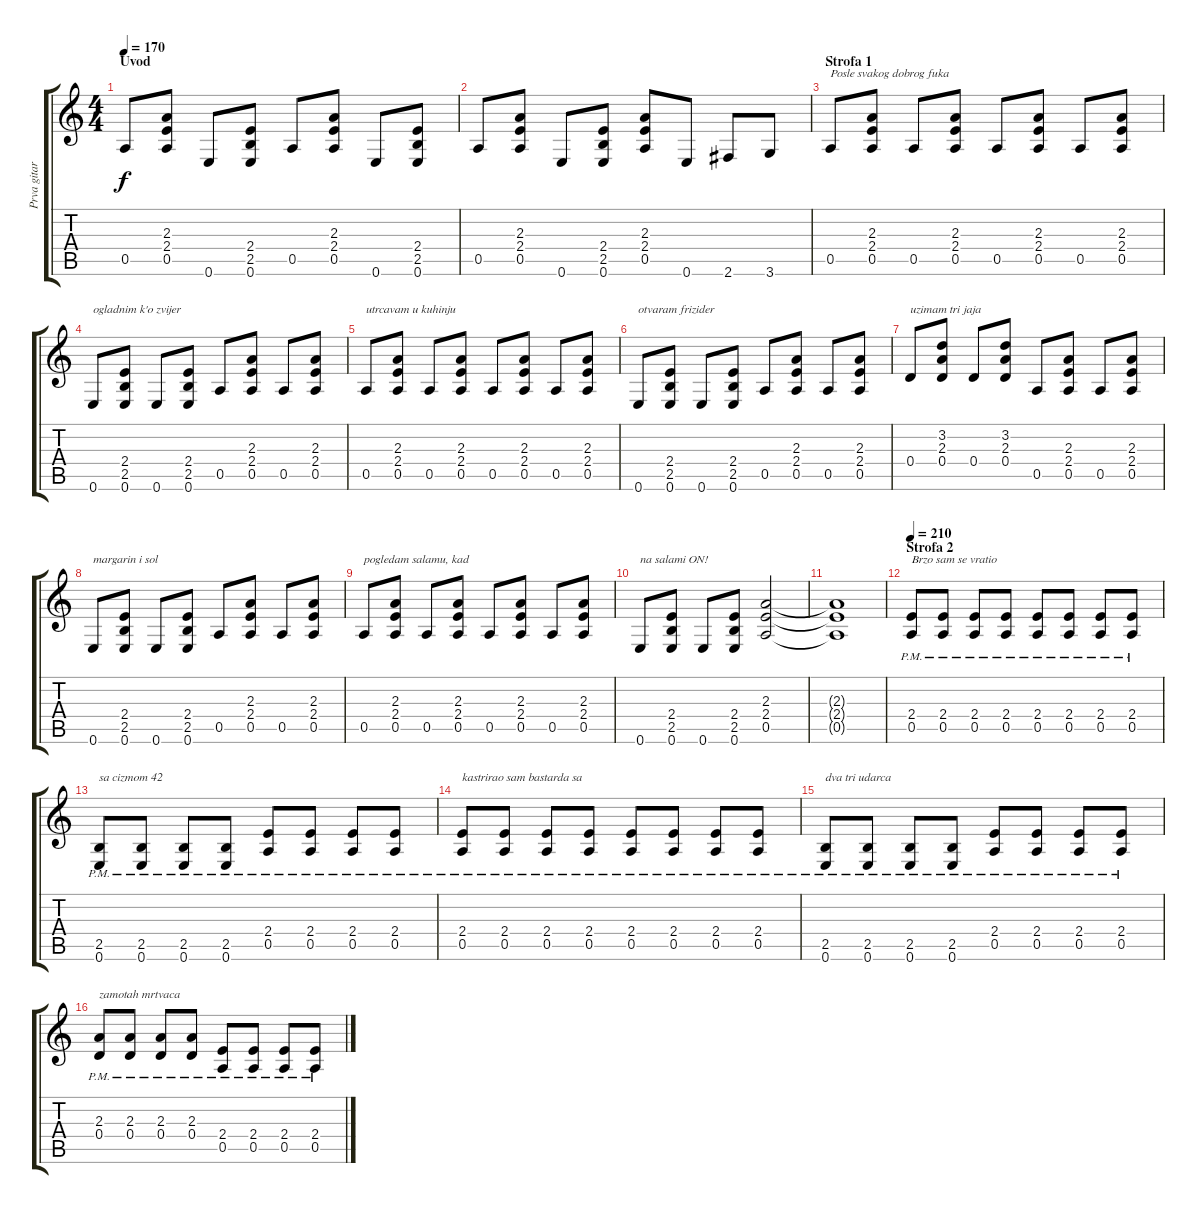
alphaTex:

\track ("Prva gitara" "Prva gitar") {instrument overdrivenguitar}
\staff {score tabs}
\tuning (E4 B3 G3 D3 A2 E2) {hide}
\ts (4 4)
\section ("" "Uvod")
\tempo 170
\clef g2
\ks c
0.5.8{dy f instrument electricguitarmuted} (2.3 2.4 0.5).8 0.6.8 (2.4 2.5 0.6).8 0.5.8 (2.3 2.4 0.5).8 0.6.8 (2.4 2.5 0.6).8 |
0.5.8 (2.3 2.4 0.5).8 0.6.8 (2.4 2.5 0.6).8 (2.3 2.4 0.5).8 0.6.8 2.6.8 3.6.8 |
\section ("" "Strofa 1")
0.5.8{txt "Posle svakog dobrog fuka"} (2.3 2.4 0.5).8 0.5.8 (2.3 2.4 0.5).8 0.5.8 (2.3 2.4 0.5).8 0.5.8 (2.3 2.4 0.5).8 |
0.6.8{txt "ogladnim k'o zvijer"} (2.4 2.5 0.6).8 0.6.8 (2.4 2.5 0.6).8 0.5.8 (2.3 2.4 0.5).8 0.5.8 (2.3 2.4 0.5).8 |
0.5.8{txt "utrcavam u kuhinju"} (2.3 2.4 0.5).8 0.5.8 (2.3 2.4 0.5).8 0.5.8 (2.3 2.4 0.5).8 0.5.8 (2.3 2.4 0.5).8 |
0.6.8{txt "otvaram frizider"} (2.4 2.5 0.6).8 0.6.8 (2.4 2.5 0.6).8 0.5.8 (2.3 2.4 0.5).8 0.5.8 (2.3 2.4 0.5).8 |
0.4.8{txt "uzimam tri jaja"} (3.2 2.3 0.4).8 0.4.8 (3.2 2.3 0.4).8 0.5.8 (2.3 2.4 0.5).8 0.5.8 (2.3 2.4 0.5).8 |
0.6.8{txt "margarin i sol"} (2.4 2.5 0.6).8 0.6.8 (2.4 2.5 0.6).8 0.5.8 (2.3 2.4 0.5).8 0.5.8 (2.3 2.4 0.5).8 |
0.5.8{txt "pogledam salamu, kad"} (2.3 2.4 0.5).8 0.5.8 (2.3 2.4 0.5).8 0.5.8 (2.3 2.4 0.5).8 0.5.8 (2.3 2.4 0.5).8 |
0.6.8{txt "na salami ON!"} (2.4 2.5 0.6).8 0.6.8 (2.4 2.5 0.6).8 (2.3 2.4 0.5).2 |
(2.3{t} 2.4{t} 0.5{t}).1 |
\section ("" "Strofa 2")
\tempo 210
(2.4{pm} 0.5{pm}).8{txt "Brzo sam se vratio" volume 13 instrument electricguitarmuted} (2.4{pm} 0.5{pm}).8 (2.4{pm} 0.5{pm}).8 (2.4{pm} 0.5{pm}).8 (2.4{pm} 0.5{pm}).8 (2.4{pm} 0.5{pm}).8 (2.4{pm} 0.5{pm}).8 (2.4{pm} 0.5{pm}).8 |
(2.5{pm} 0.6{pm}).8{txt "sa cizmom 42"} (2.5{pm} 0.6{pm}).8 (2.5{pm} 0.6{pm}).8 (2.5{pm} 0.6{pm}).8 (2.4{pm} 0.5{pm}).8 (2.4{pm} 0.5{pm}).8 (2.4{pm} 0.5{pm}).8 (2.4{pm} 0.5{pm}).8 |
(2.4{pm} 0.5{pm}).8{txt "kastrirao sam bastarda sa"} (2.4{pm} 0.5{pm}).8 (2.4{pm} 0.5{pm}).8 (2.4{pm} 0.5{pm}).8 (2.4{pm} 0.5{pm}).8 (2.4{pm} 0.5{pm}).8 (2.4{pm} 0.5{pm}).8 (2.4{pm} 0.5{pm}).8 |
(2.5{pm} 0.6{pm}).8{txt "dva tri udarca"} (2.5{pm} 0.6{pm}).8 (2.5{pm} 0.6{pm}).8 (2.5{pm} 0.6{pm}).8 (2.4{pm} 0.5{pm}).8 (2.4{pm} 0.5{pm}).8 (2.4{pm} 0.5{pm}).8 (2.4{pm} 0.5{pm}).8 |
(2.3{pm} 0.4{pm}).8{txt "zamotah mrtvaca "} (2.3{pm} 0.4{pm}).8 (2.3{pm} 0.4{pm}).8 (2.3{pm} 0.4{pm}).8 (2.4{pm} 0.5{pm}).8 (2.4{pm} 0.5{pm}).8 (2.4{pm} 0.5{pm}).8 (2.4{pm} 0.5{pm}).8
